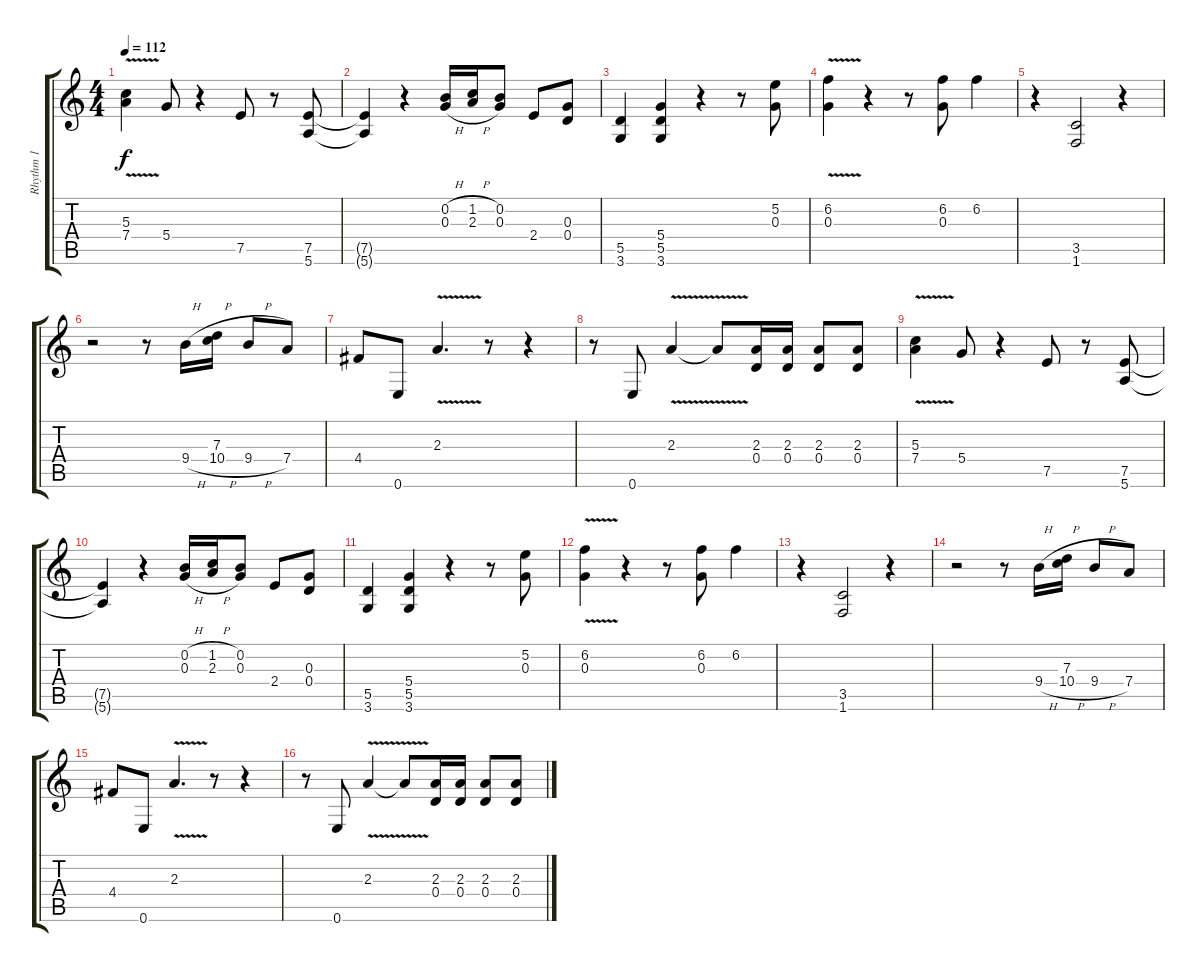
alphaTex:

\track ("Rhythm 1" "Rhythm 1") {instrument distortionguitar}
\staff {score tabs}
\tuning (E4 B3 G3 D3 A2 E2) {hide}
\ts (4 4)
\tempo 112
\clef g2
\ks c
(5.3{v} 7.4{v}).4{dy f} 5.4.8 r.4 7.5.8 r.8 (7.5 5.6).8 |
(7.5{t} 5.6{t}).4 r.4 (0.2{h} 0.3{h}).16 (1.2{h} 2.3{h}).16 (0.2 0.3).8 2.4.8 (0.3 0.4).8 |
(5.5 3.6).4 (5.4 5.5 3.6).4 r.4 r.8 (5.2 0.3).8 |
(6.2{v} 0.3{v}).4 r.4 r.8 (6.2 0.3).8 6.2.4 |
r.4 (3.5 1.6).2 r.4 |
r.2 r.8 9.4{h}.16 (7.3 10.4{h}).16 9.4{h}.8 7.4.8 |
4.4.8 0.6.8 2.3{v}.4{d} r.8 r.4 |
r.8 0.6.8 2.3{v}.4 2.3{t}.8 (2.3 0.4).16 (2.3 0.4).16 (2.3 0.4).8 (2.3 0.4).8 |
(5.3{v} 7.4{v}).4 5.4.8 r.4 7.5.8 r.8 (7.5 5.6).8 |
(7.5{t} 5.6{t}).4 r.4 (0.2{h} 0.3{h}).16 (1.2{h} 2.3{h}).16 (0.2 0.3).8 2.4.8 (0.3 0.4).8 |
(5.5 3.6).4 (5.4 5.5 3.6).4 r.4 r.8 (5.2 0.3).8 |
(6.2{v} 0.3{v}).4 r.4 r.8 (6.2 0.3).8 6.2.4 |
r.4 (3.5 1.6).2 r.4 |
r.2 r.8 9.4{h}.16 (7.3 10.4{h}).16 9.4{h}.8 7.4.8 |
4.4.8 0.6.8 2.3{v}.4{d} r.8 r.4 |
r.8 0.6.8 2.3{v}.4 2.3{t}.8 (2.3 0.4).16 (2.3 0.4).16 (2.3 0.4).8 (2.3 0.4).8
